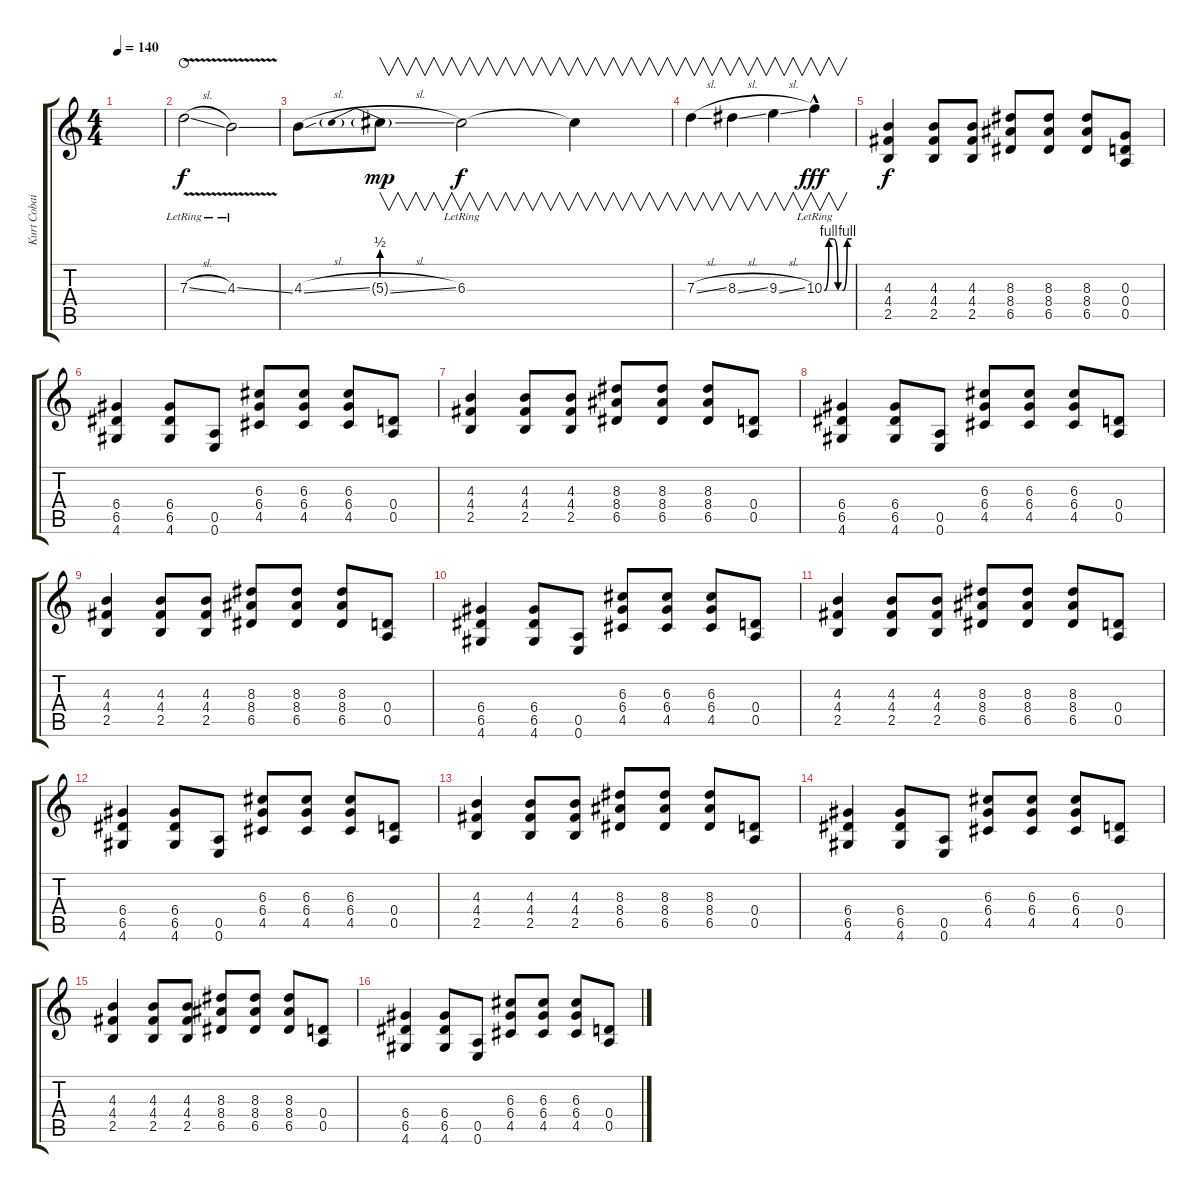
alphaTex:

\track ("Kurt Cobain" "Kurt Cobai") {instrument electricguitarclean}
\staff {score tabs}
\tuning (E4 B3 G3 D3 A2 E2) {hide}
\ts (4 4)
\tempo 140
\clef g2
\ks c
|
7.3{v sl lr}.2{dy f waho} 4.3{v ss lr}.2 |
4.3{sl}.8 5.3{be (prebend 0 2 60 2) sl g}.8{v dy mp} 6.3{lr}.2{v dy f} 6.3{t}.4{v} |
7.3{sl}.4{v} 8.3{sl}.4{v} 9.3{sl}.4{v} 10.3{be (custom 0 0 10 4 20 4 30 0 40 0 50 4 60 4) hac lr}.4{v dy fff} |
(4.3 4.4 2.5).4{dy f} (4.3 4.4 2.5).8 (4.3 4.4 2.5).8 (8.3 8.4 6.5).8 (8.3 8.4 6.5).8 (8.3 8.4 6.5).8 (0.3 0.4 0.5).8 |
(6.4 6.5 4.6).4 (6.4 6.5 4.6).8 (0.5 0.6).8 (6.3 6.4 4.5).8 (6.3 6.4 4.5).8 (6.3 6.4 4.5).8 (0.4 0.5).8 |
(4.3 4.4 2.5).4 (4.3 4.4 2.5).8 (4.3 4.4 2.5).8 (8.3 8.4 6.5).8 (8.3 8.4 6.5).8 (8.3 8.4 6.5).8 (0.4 0.5).8 |
(6.4 6.5 4.6).4 (6.4 6.5 4.6).8 (0.5 0.6).8 (6.3 6.4 4.5).8 (6.3 6.4 4.5).8 (6.3 6.4 4.5).8 (0.4 0.5).8 |
(4.3 4.4 2.5).4 (4.3 4.4 2.5).8 (4.3 4.4 2.5).8 (8.3 8.4 6.5).8 (8.3 8.4 6.5).8 (8.3 8.4 6.5).8 (0.4 0.5).8 |
(6.4 6.5 4.6).4 (6.4 6.5 4.6).8 (0.5 0.6).8 (6.3 6.4 4.5).8 (6.3 6.4 4.5).8 (6.3 6.4 4.5).8 (0.4 0.5).8 |
(4.3 4.4 2.5).4 (4.3 4.4 2.5).8 (4.3 4.4 2.5).8 (8.3 8.4 6.5).8 (8.3 8.4 6.5).8 (8.3 8.4 6.5).8 (0.4 0.5).8 |
(6.4 6.5 4.6).4 (6.4 6.5 4.6).8 (0.5 0.6).8 (6.3 6.4 4.5).8 (6.3 6.4 4.5).8 (6.3 6.4 4.5).8 (0.4 0.5).8 |
(4.3 4.4 2.5).4 (4.3 4.4 2.5).8 (4.3 4.4 2.5).8 (8.3 8.4 6.5).8 (8.3 8.4 6.5).8 (8.3 8.4 6.5).8 (0.4 0.5).8 |
(6.4 6.5 4.6).4 (6.4 6.5 4.6).8 (0.5 0.6).8 (6.3 6.4 4.5).8 (6.3 6.4 4.5).8 (6.3 6.4 4.5).8 (0.4 0.5).8 |
(4.3 4.4 2.5).4 (4.3 4.4 2.5).8 (4.3 4.4 2.5).8 (8.3 8.4 6.5).8 (8.3 8.4 6.5).8 (8.3 8.4 6.5).8 (0.4 0.5).8 |
(6.4 6.5 4.6).4 (6.4 6.5 4.6).8 (0.5 0.6).8 (6.3 6.4 4.5).8 (6.3 6.4 4.5).8 (6.3 6.4 4.5).8 (0.4 0.5).8
